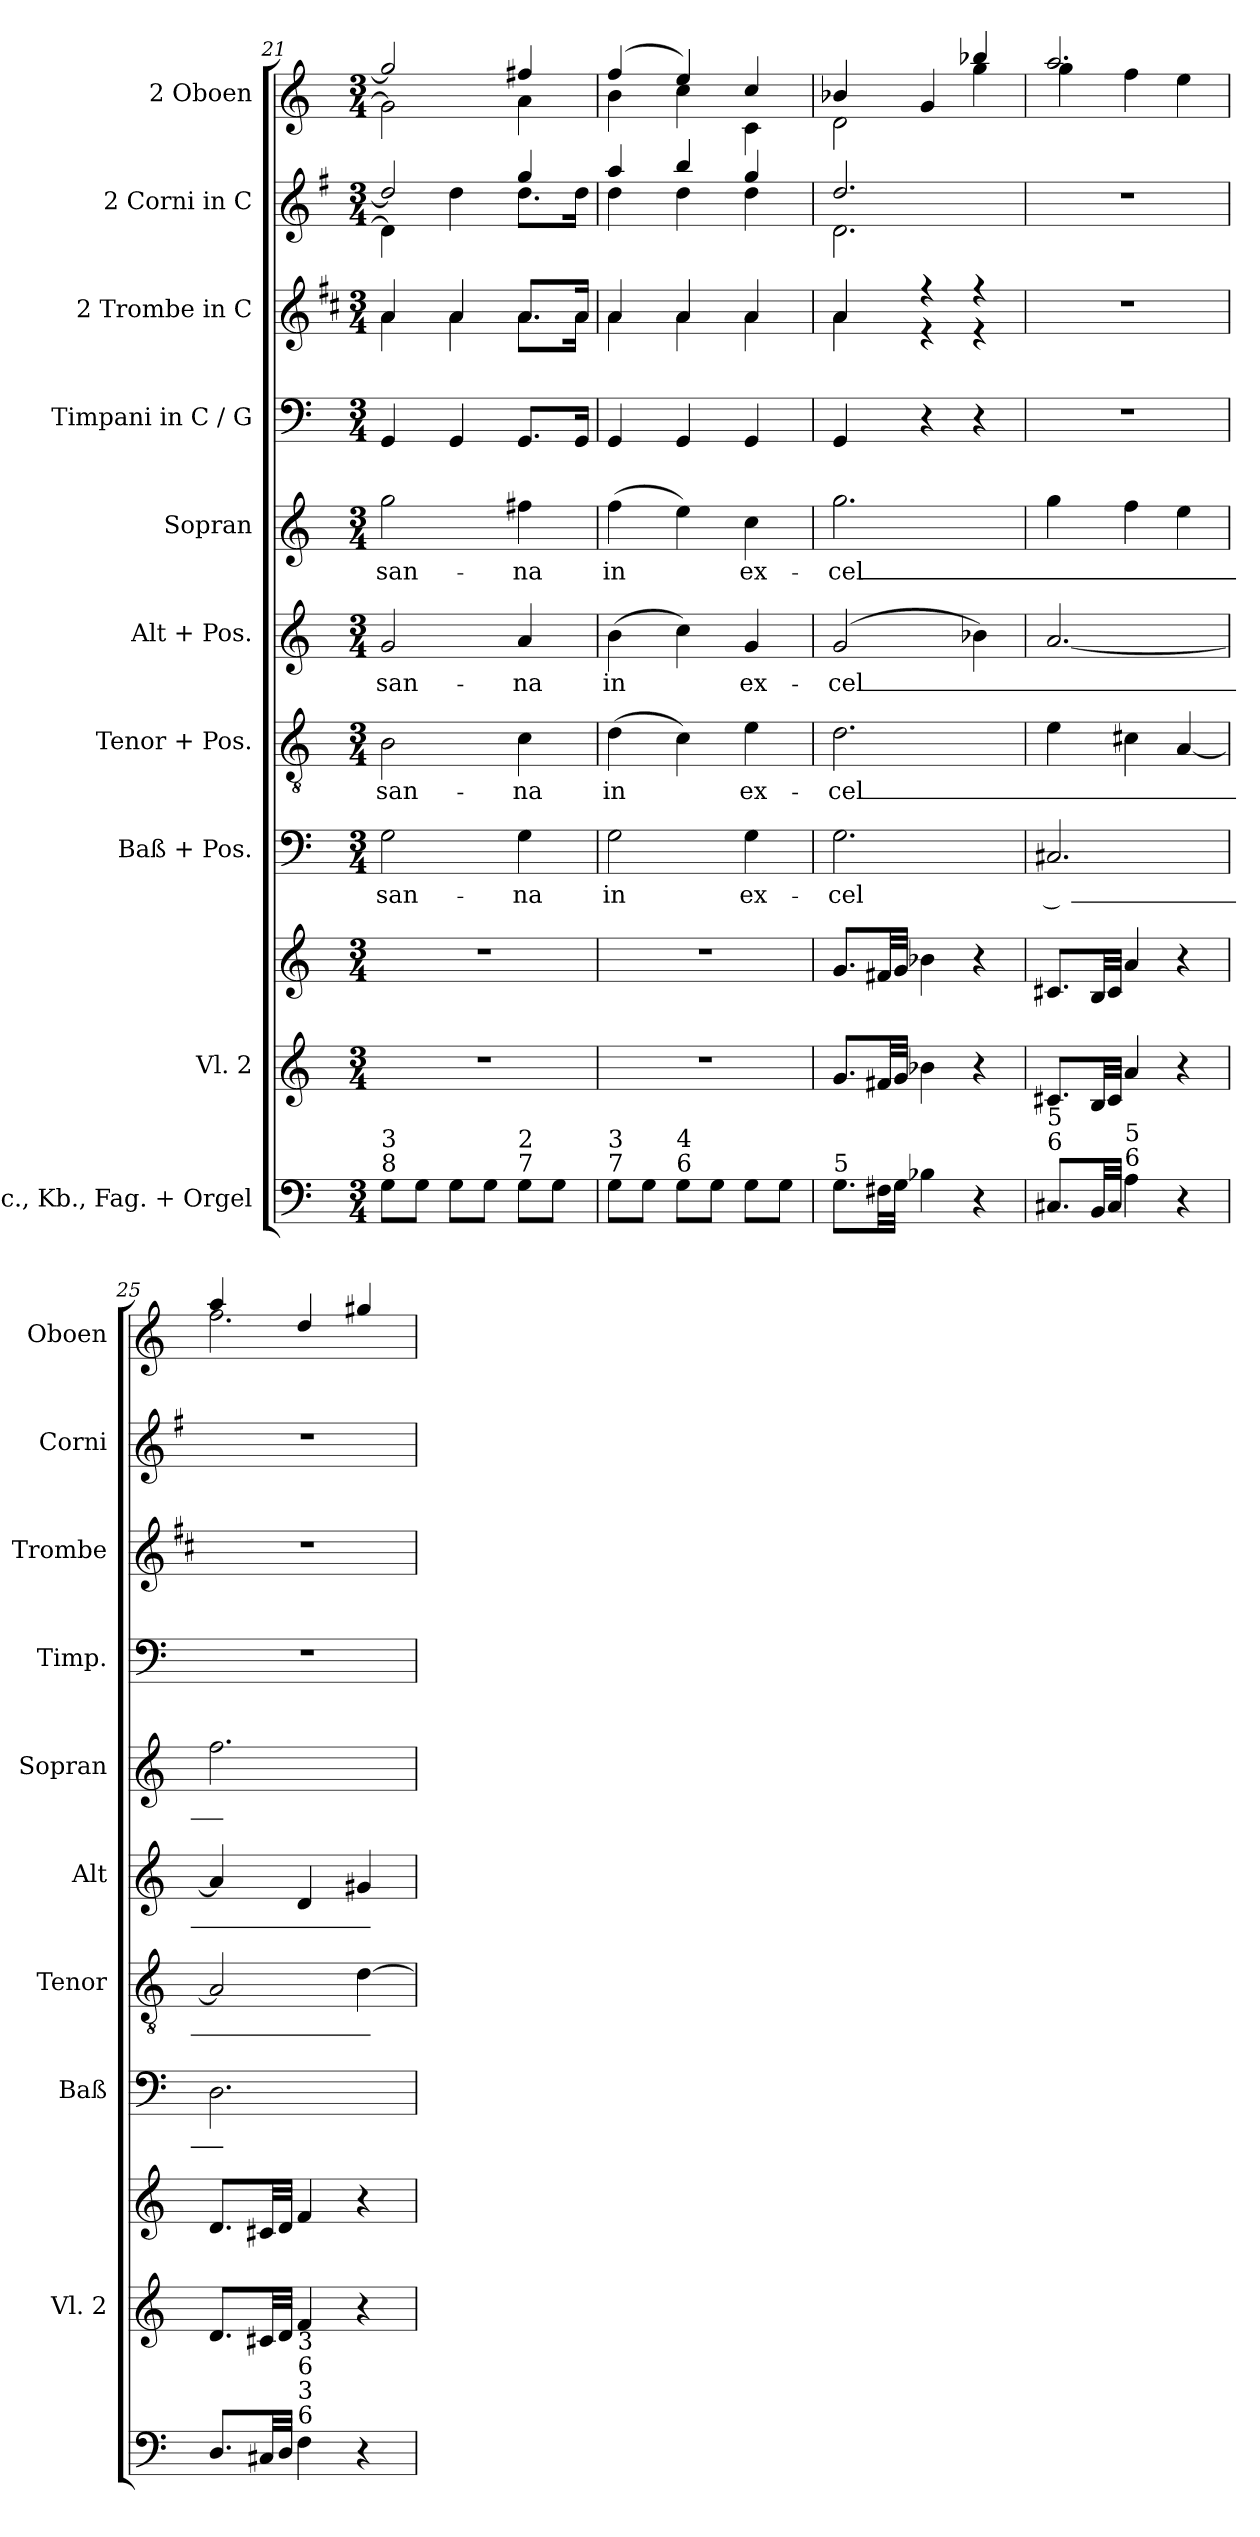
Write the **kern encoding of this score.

**kern	**kern	**kern	**kern	**text	**kern	**text	**kern	**text	**kern	**text	**kern	**kern	**kern	**kern
*part10	*part9	*part9	*part8	*part8	*part7	*part7	*part6	*part6	*part5	*part5	*part4	*part3	*part2	*part1
*staff11	*staff10	*staff9	*staff8	*staff8	*staff7	*staff7	*staff6	*staff6	*staff5	*staff5	*staff4	*staff3	*staff2	*staff1
*I"Vlc., Kb., Fag. + Orgel	*I"Vl. 2	*	*I"Baß + Pos.	*	*I"Tenor + Pos.	*	*I"Alt + Pos.	*	*I"Sopran	*	*I"Timpani in C / G	*I"2 Trombe in C	*I"2 Corni in C	*I"2 Oboen
*	*I'Vl. 2	*	*I'Baß	*	*I'Tenor	*	*I'Alt	*	*I'Sopran	*	*I'Timp.	*I'Trombe	*I'Corni	*I'Oboen
*clefF4	*clefG2	*clefG2	*clefF4	*	*clefGv2	*	*clefG2	*	*clefG2	*	*clefF4	*clefG2	*clefG2	*clefG2
*	*	*	*	*	*	*	*	*	*	*	*	*ITrd1c2	*ITrd4c7	*
*k[]	*k[]	*k[]	*k[]	*	*k[]	*	*k[]	*	*k[]	*	*k[]	*k[]	*k[]	*k[]
*M3/4	*M3/4	*M3/4	*M3/4	*	*M3/4	*	*M3/4	*	*M3/4	*	*M3/4	*M3/4	*M3/4	*M3/4
=21	=21	=21	=21	=21	=21	=21	=21	=21	=21	=21	=21	=21	=21	=21
!LO:TX:a:t=8	!	!	!	!	!	!	!	!	!	!	!	!	!	!
!LO:TX:a:t=3	!	!	!	!	!	!	!	!	!	!	!	!	!	!
!	!	!	!	!LO:LY:b	!	!LO:LY:b	!	!LO:LY:b	!	!LO:LY:b	!	!	!	!
*	*	*	*	*	*	*	*	*	*	*	*	*^	*^	*^
8G\L	2.r	2.r	2G\	san-	2B\	san-	2g/	san-	2gg\	san-	4GG/	4g/	4g\	2g/]	4G\]	2gg/]	2g\]
8G\J	.	.	.	.	.	.	.	.	.	.	.	.	.	.	.	.	.
8G\L	.	.	.	.	.	.	.	.	.	.	4GG/	4g/	4g\	.	4g\	.	.
8G\J	.	.	.	.	.	.	.	.	.	.	.	.	.	.	.	.	.
!LO:TX:a:t=7	!	!	!	!	!	!	!	!	!	!	!	!	!	!	!	!	!
!LO:TX:a:t=2	!	!	!	!	!	!	!	!	!	!	!	!	!	!	!	!	!
!	!	!	!	!LO:LY:b	!	!LO:LY:b	!	!LO:LY:b	!	!LO:LY:b	!	!	!	!	!	!	!
8G\L	.	.	4G\	na	4c\	na	4a/	na	4ff#X\	na	8.GG/L	8.g/L	8.g\L	4cc/	8.g\L	4ff#X/	4a\
8G\J	.	.	.	.	.	.	.	.	.	.	.	.	.	.	.	.	.
.	.	.	.	.	.	.	.	.	.	.	16GG/Jk	16g/Jk	16g\Jk	.	16g\Jk	.	.
=22	=22	=22	=22	=22	=22	=22	=22	=22	=22	=22	=22	=22	=22	=22	=22	=22	=22
!LO:TX:a:t=7	!	!	!	!	!	!	!	!	!	!	!	!	!	!	!	!	!
!LO:TX:a:t=3	!	!	!	!	!	!	!	!	!	!	!	!	!	!	!	!	!
!	!	!	!	!LO:LY:b	!	!LO:LY:b	!	!LO:LY:b	!	!LO:LY:b	!	!	!	!	!	!	!
8G\L	2.r	2.r	2G\	in	(>4d\	in	(>4b\	in	(>4ff\	in	4GG/	4g/	4g\	4dd/	4g\	(>4ff/	4b\
8G\J	.	.	.	.	.	.	.	.	.	.	.	.	.	.	.	.	.
!LO:TX:a:t=6	!	!	!	!	!	!	!	!	!	!	!	!	!	!	!	!	!
!LO:TX:a:t=4	!	!	!	!	!	!	!	!	!	!	!	!	!	!	!	!	!
8G\L	.	.	.	.	4c\)	.	4cc\)	.	4ee\)	.	4GG/	4g/	4g\	4ee/	4g\	4ee/)	4cc\
8G\J	.	.	.	.	.	.	.	.	.	.	.	.	.	.	.	.	.
!	!	!	!	!LO:LY:b	!	!LO:LY:b	!	!LO:LY:b	!	!LO:LY:b	!	!	!	!	!	!	!
8G\L	.	.	4G\	ex-	4e\	ex-	4g/	ex-	4cc\	ex-	4GG/	4g/	4g\	4cc/	4g\	4cc/	4c\
8G\J	.	.	.	.	.	.	.	.	.	.	.	.	.	.	.	.	.
=23	=23	=23	=23	=23	=23	=23	=23	=23	=23	=23	=23	=23	=23	=23	=23	=23	=23
!LO:TX:a:t=5	!	!	!	!	!	!	!	!	!	!	!	!	!	!	!	!	!
!	!	!	!	!LO:LY:b	!	!LO:LY:b	!	!LO:LY:b	!	!LO:LY:b	!	!	!	!	!	!	!
8.G\L	8.g/L	8.g/L	2.G\	cel_-	2.d\	cel_-	(>2g/	cel_-	2.gg\	cel_-	4GG/	4g/	4g\	2.g/	2.G\	4b-X/	2d\
32F#X\LL	32f#X/LL	32f#X/LL	.	.	.	.	.	.	.	.	.	.	.	.	.	.	.
32G\JJJ	32g/JJJ	32g/JJJ	.	.	.	.	.	.	.	.	.	.	.	.	.	.	.
4B-X\	4b-X\	4b-X\	.	.	.	.	.	.	.	.	4r	4r	4r	.	.	4g/	.
4r	4r	4r	.	.	.	.	4b-X\)	.	.	.	4r	4r	4r	.	.	4bb-X/	4gg\
*	*	*	*	*	*	*	*	*	*	*	*	*	*	*v	*v	*	*
!!LO:PB:g=z	!!
=24	=24	=24	=24	=24	=24	=24	=24	=24	=24	=24	=24	=24	=24	=24	=24	=24
!LO:TX:a:t=6	!	!	!	!	!	!	!	!	!	!	!	!	!	!	!	!
!LO:TX:a:t=5	!	!	!	!	!	!	!	!	!	!	!	!	!	!	!	!
!	!	!	!	!LO:LY:b	!	!	!	!	!	!	!	!	!	!	!	!
*	*	*	*	*	*	*	*	*	*	*	*	*v	*v	*	*	*
8.C#X/L	8.c#X/L	8.c#X/L	2.C#X/	__	4e\	.	[2.a/	.	4gg\	.	2.r	2.r	2.r	2.aa/	4gg\
32BB/LL	32B/LL	32B/LL	.	.	.	.	.	.	.	.	.	.	.	.	.
32C#/JJJ	32c#/JJJ	32c#/JJJ	.	.	.	.	.	.	.	.	.	.	.	.	.
!LO:TX:a:t=6	!	!	!	!	!	!	!	!	!	!	!	!	!	!	!
!LO:TX:a:t=5	!	!	!	!	!	!	!	!	!	!	!	!	!	!	!
4A\	4a/	4a/	.	.	4c#X\	.	.	.	4ff\	.	.	.	.	.	4ff\
4r	4r	4r	.	.	[4A/	.	.	.	4ee\	.	.	.	.	.	4ee\
=25	=25	=25	=25	=25	=25	=25	=25	=25	=25	=25	=25	=25	=25	=25	=25
8.D/L	8.d/L	8.d/L	2.D\	.	2A/]	.	4a/]	.	2.ff\	.	2.r	2.r	2.r	4aa/	2.ff\
32C#X/LL	32c#X/LL	32c#X/LL	.	.	.	.	.	.	.	.	.	.	.	.	.
32D/JJJ	32d/JJJ	32d/JJJ	.	.	.	.	.	.	.	.	.	.	.	.	.
!LO:TX:a:t=6	!	!	!	!	!	!	!	!	!	!	!	!	!	!	!
!LO:TX:a:t=3	!	!	!	!	!	!	!	!	!	!	!	!	!	!	!
!LO:TX:a:t=6	!	!	!	!	!	!	!	!	!	!	!	!	!	!	!
!LO:TX:a:t=3	!	!	!	!	!	!	!	!	!	!	!	!	!	!	!
4F\	4f/	4f/	.	.	.	.	4d/	.	.	.	.	.	.	4dd/	.
4r	4r	4r	.	.	[4d\	.	4g#X/	.	.	.	.	.	.	4gg#X/	.
*	*	*	*	*	*	*	*	*	*	*	*	*	*	*v	*v
=	=	=	=	=	=	=	=	=	=	=	=	=	=	=
*-	*-	*-	*-	*-	*-	*-	*-	*-	*-	*-	*-	*-	*-	*-
